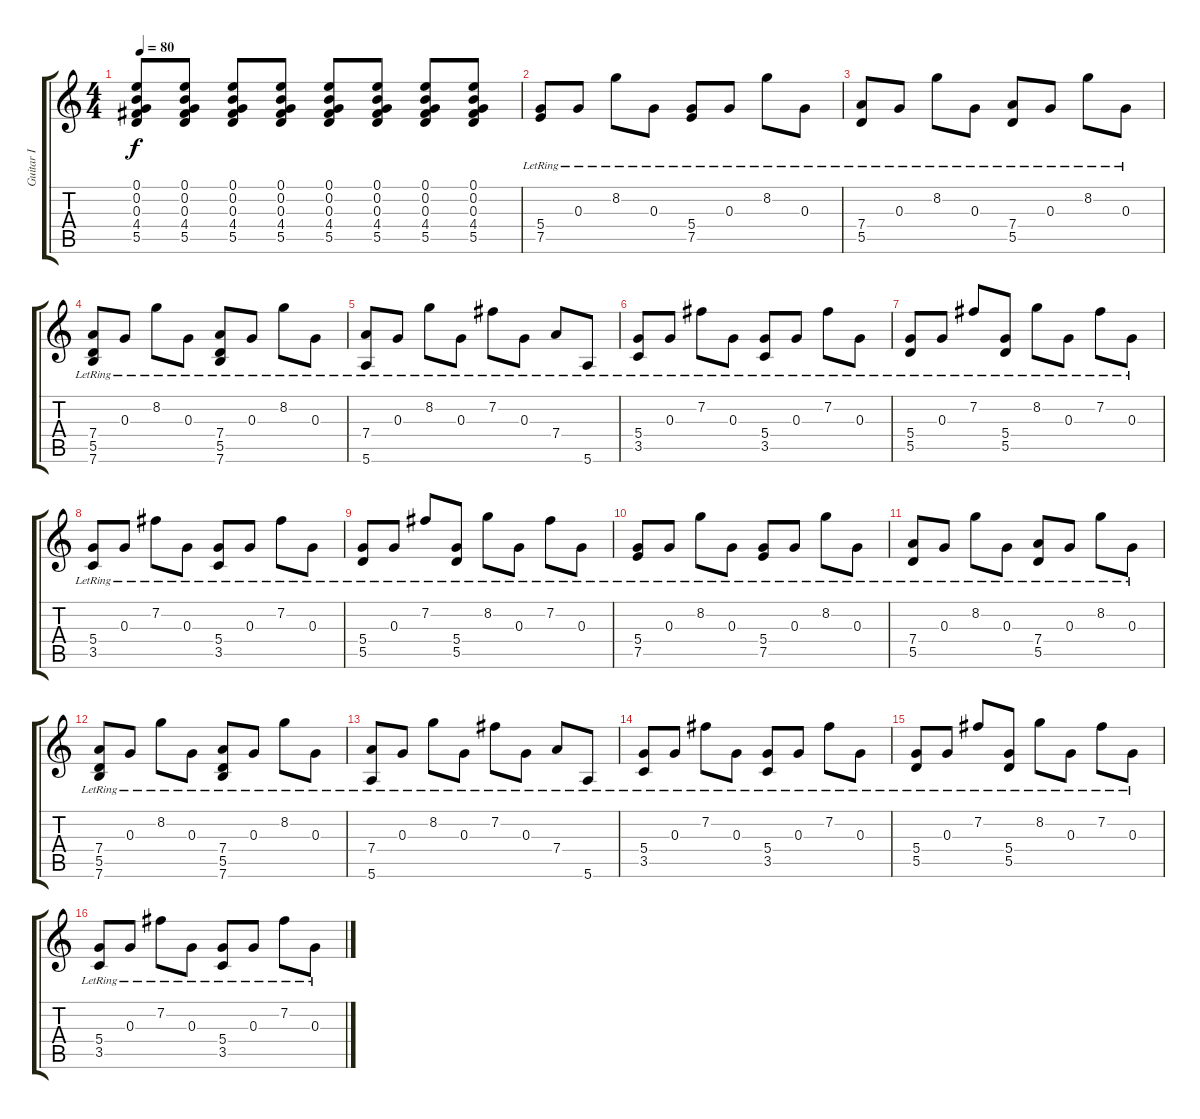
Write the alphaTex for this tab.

\track ("Guitar I" "Guitar I") {instrument electricguitarclean}
\staff {score tabs}
\tuning (E4 B3 G3 D3 A2 E2) {hide}
\ts (4 4)
\tempo 80
\clef g2
\ks c
(0.1 0.2 0.3 4.4 5.5).8{dy f} (0.1 0.2 0.3 4.4 5.5).8 (0.1 0.2 0.3 4.4 5.5).8 (0.1 0.2 0.3 4.4 5.5).8 (0.1 0.2 0.3 4.4 5.5).8 (0.1 0.2 0.3 4.4 5.5).8 (0.1 0.2 0.3 4.4 5.5).8 (0.1 0.2 0.3 4.4 5.5).8 |
(5.4{lr} 7.5{lr}).8 0.3{lr}.8 8.2{lr}.8 0.3{lr}.8 (5.4{lr} 7.5{lr}).8 0.3{lr}.8 8.2{lr}.8 0.3{lr}.8 |
(7.4{lr} 5.5{lr}).8 0.3{lr}.8 8.2{lr}.8 0.3{lr}.8 (7.4{lr} 5.5{lr}).8 0.3{lr}.8 8.2{lr}.8 0.3{lr}.8 |
(7.4{lr} 5.5{lr} 7.6{lr}).8 0.3{lr}.8 8.2{lr}.8 0.3{lr}.8 (7.4{lr} 5.5{lr} 7.6{lr}).8 0.3{lr}.8 8.2{lr}.8 0.3{lr}.8 |
(7.4{lr} 5.6{lr}).8 0.3{lr}.8 8.2{lr}.8 0.3{lr}.8 7.2{lr}.8 0.3{lr}.8 7.4{lr}.8 5.6{lr}.8 |
(5.4{lr} 3.5{lr}).8 0.3{lr}.8 7.2{lr}.8 0.3{lr}.8 (5.4{lr} 3.5{lr}).8 0.3{lr}.8 7.2{lr}.8 0.3{lr}.8 |
(5.4{lr} 5.5{lr}).8 0.3{lr}.8 7.2{lr}.8 (5.4{lr} 5.5{lr}).8 8.2{lr}.8 0.3{lr}.8 7.2{lr}.8 0.3{lr}.8 |
(5.4{lr} 3.5{lr}).8 0.3{lr}.8 7.2{lr}.8 0.3{lr}.8 (5.4{lr} 3.5{lr}).8 0.3{lr}.8 7.2{lr}.8 0.3{lr}.8 |
(5.4{lr} 5.5{lr}).8 0.3{lr}.8 7.2{lr}.8 (5.4{lr} 5.5{lr}).8 8.2{lr}.8 0.3{lr}.8 7.2{lr}.8 0.3{lr}.8 |
(5.4{lr} 7.5{lr}).8 0.3{lr}.8 8.2{lr}.8 0.3{lr}.8 (5.4{lr} 7.5{lr}).8 0.3{lr}.8 8.2{lr}.8 0.3{lr}.8 |
(7.4{lr} 5.5{lr}).8 0.3{lr}.8 8.2{lr}.8 0.3{lr}.8 (7.4{lr} 5.5{lr}).8 0.3{lr}.8 8.2{lr}.8 0.3{lr}.8 |
(7.4{lr} 5.5{lr} 7.6{lr}).8 0.3{lr}.8 8.2{lr}.8 0.3{lr}.8 (7.4{lr} 5.5{lr} 7.6{lr}).8 0.3{lr}.8 8.2{lr}.8 0.3{lr}.8 |
(7.4{lr} 5.6{lr}).8 0.3{lr}.8 8.2{lr}.8 0.3{lr}.8 7.2{lr}.8 0.3{lr}.8 7.4{lr}.8 5.6{lr}.8 |
(5.4{lr} 3.5{lr}).8 0.3{lr}.8 7.2{lr}.8 0.3{lr}.8 (5.4{lr} 3.5{lr}).8 0.3{lr}.8 7.2{lr}.8 0.3{lr}.8 |
(5.4{lr} 5.5{lr}).8 0.3{lr}.8 7.2{lr}.8 (5.4{lr} 5.5{lr}).8 8.2{lr}.8 0.3{lr}.8 7.2{lr}.8 0.3{lr}.8 |
(5.4{lr} 3.5{lr}).8 0.3{lr}.8 7.2{lr}.8 0.3{lr}.8 (5.4{lr} 3.5{lr}).8 0.3{lr}.8 7.2{lr}.8 0.3{lr}.8
